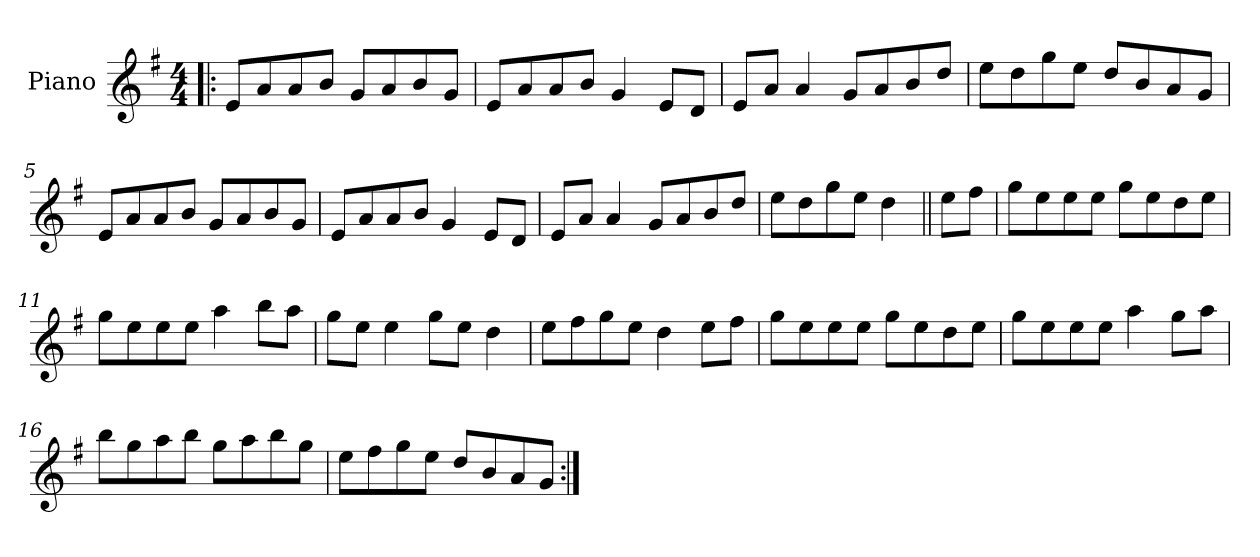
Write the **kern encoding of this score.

**kern
*part1
*staff1
*I"Piano
*I'Pno
*clefG2
*k[f#]
*G:
*M4/4
=1!|:
8e/L
8a/
8a/
8b/J
8g/L
8a/
8b/
8g/J
=2
8e/L
8a/
8a/
8b/J
4g/
8e/L
8d/J
=3
8e/L
8a/J
4a/
8g/L
8a/
8b/
8dd/J
=4
8ee\L
8dd\
8gg\
8ee\J
8dd/L
8b/
8a/
8g/J
=5
8e/L
8a/
8a/
8b/J
8g/L
8a/
8b/
8g/J
=6
8e/L
8a/
8a/
8b/J
4g/
8e/L
8d/J
=7
8e/L
8a/J
4a/
8g/L
8a/
8b/
8dd/J
=8
8ee\L
8dd\
8gg\
8ee\J
4dd\
=9||
8ee\L
8ff#\J
=10
8gg\L
8ee\
8ee\
8ee\J
8gg\L
8ee\
8dd\
8ee\J
=11
8gg\L
8ee\
8ee\
8ee\J
4aa\
8bb\L
8aa\J
=12
8gg\L
8ee\J
4ee\
8gg\L
8ee\J
4dd\
=13
8ee\L
8ff#\
8gg\
8ee\J
4dd\
8ee\L
8ff#\J
=14
8gg\L
8ee\
8ee\
8ee\J
8gg\L
8ee\
8dd\
8ee\J
=15
8gg\L
8ee\
8ee\
8ee\J
4aa\
8gg\L
8aa\J
=16
8bb\L
8gg\
8aa\
8bb\J
8gg\L
8aa\
8bb\
8gg\J
=17
8ee\L
8ff#\
8gg\
8ee\J
8dd/L
8b/
8a/
8g/J
=:|!
*-
